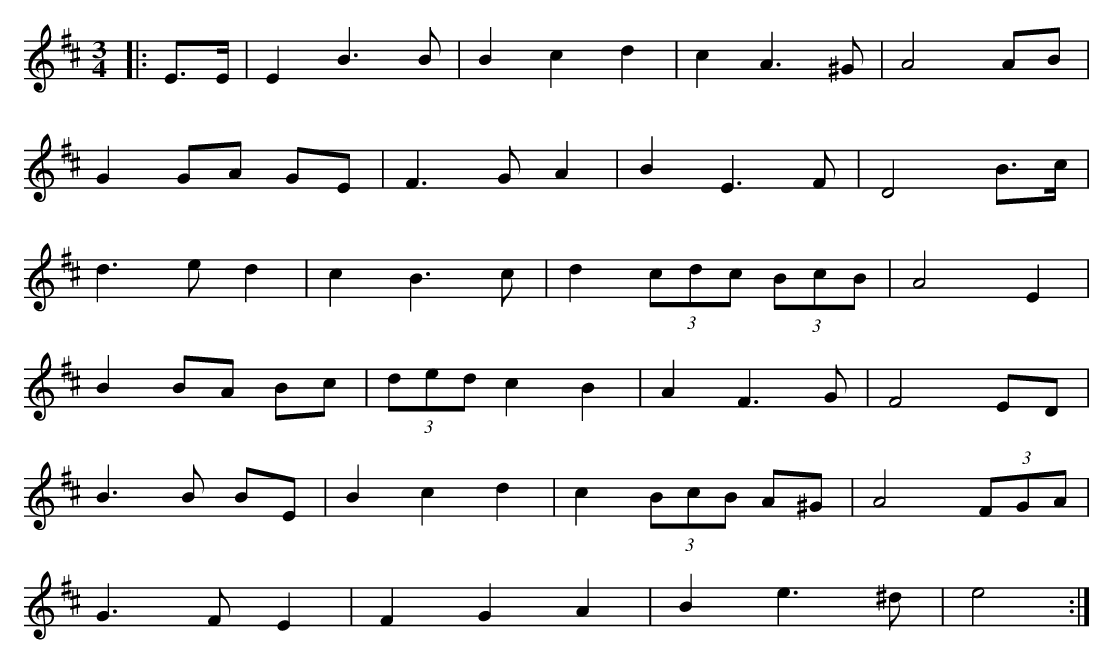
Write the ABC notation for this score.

X:1
M:3/4
K:Edor
|:E>E|E2 B3 B|B2 c2 d2|c2 A3 ^G|A4 AB|
G2 GA GE|F3 G A2|B2 E3 F|D4 B>c|
d3 e d2|c2 B3 c|d2 (3cdc (3BcB|A4 E2|
B2 BA Bc|(3ded c2 B2|A2 F3 G|F4 ED|
B3 B BE|B2 c2 d2|c2 (3BcB A^G|A4 (3FGA|
G3 F E2|F2 G2 A2|B2 e3 ^d|e4:|
